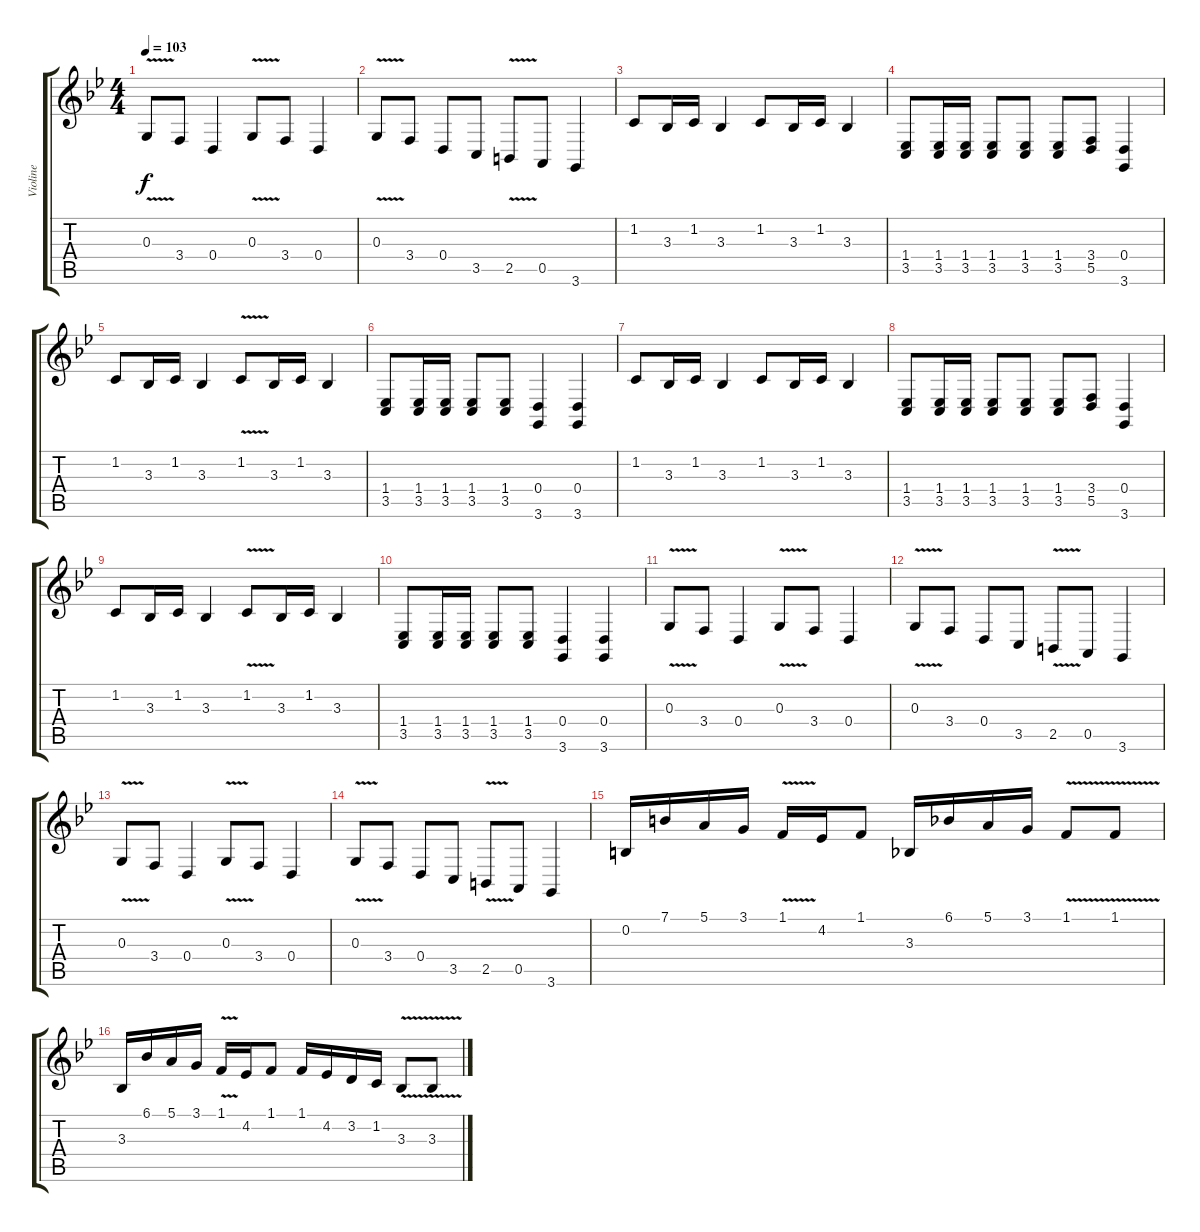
\track ("Violine" "Violine") {instrument violin}
\staff {score tabs}
\tuning (E4 B3 G3 D3 A2 E2) {hide}
\ts (4 4)
\tempo 103
\clef g2
\ks bb
0.3{v}.8{dy f} 3.4.8 0.4.4 0.3{v}.8 3.4.8 0.4.4 |
0.3{v}.8 3.4.8 0.4.8 3.5.8 2.5{v}.8 0.5.8 3.6.4 |
1.2.8 3.3.16 1.2.16 3.3.4 1.2.8 3.3.16 1.2.16 3.3.4 |
(1.4 3.5).8 (1.4 3.5).16 (1.4 3.5).16 (1.4 3.5).8 (1.4 3.5).8 (1.4 3.5).8 (3.4 5.5).8 (0.4 3.6).4 |
1.2.8 3.3.16 1.2.16 3.3.4 1.2{v}.8 3.3.16 1.2.16 3.3.4 |
(1.4 3.5).8 (1.4 3.5).16 (1.4 3.5).16 (1.4 3.5).8 (1.4 3.5).8 (0.4 3.6).4 (0.4 3.6).4 |
1.2.8 3.3.16 1.2.16 3.3.4 1.2.8 3.3.16 1.2.16 3.3.4 |
(1.4 3.5).8 (1.4 3.5).16 (1.4 3.5).16 (1.4 3.5).8 (1.4 3.5).8 (1.4 3.5).8 (3.4 5.5).8 (0.4 3.6).4 |
1.2.8 3.3.16 1.2.16 3.3.4 1.2{v}.8 3.3.16 1.2.16 3.3.4 |
(1.4 3.5).8 (1.4 3.5).16 (1.4 3.5).16 (1.4 3.5).8 (1.4 3.5).8 (0.4 3.6).4 (0.4 3.6).4 |
0.3{v}.8 3.4.8 0.4.4 0.3{v}.8 3.4.8 0.4.4 |
0.3{v}.8 3.4.8 0.4.8 3.5.8 2.5{v}.8 0.5.8 3.6.4 |
0.3{v}.8 3.4.8 0.4.4 0.3{v}.8 3.4.8 0.4.4 |
0.3{v}.8 3.4.8 0.4.8 3.5.8 2.5{v}.8 0.5.8 3.6.4 |
0.2.16 7.1.16 5.1.16 3.1.16 1.1{v}.16 4.2.16 1.1.8 3.3.16 6.1.16 5.1.16 3.1.16 1.1{v}.8 1.1{v}.8 |
3.3.16 6.1.16 5.1.16 3.1.16 1.1{v}.16 4.2.16 1.1.8 1.1.16 4.2.16 3.2.16 1.2.16 3.3{v}.8 3.3{v}.8
